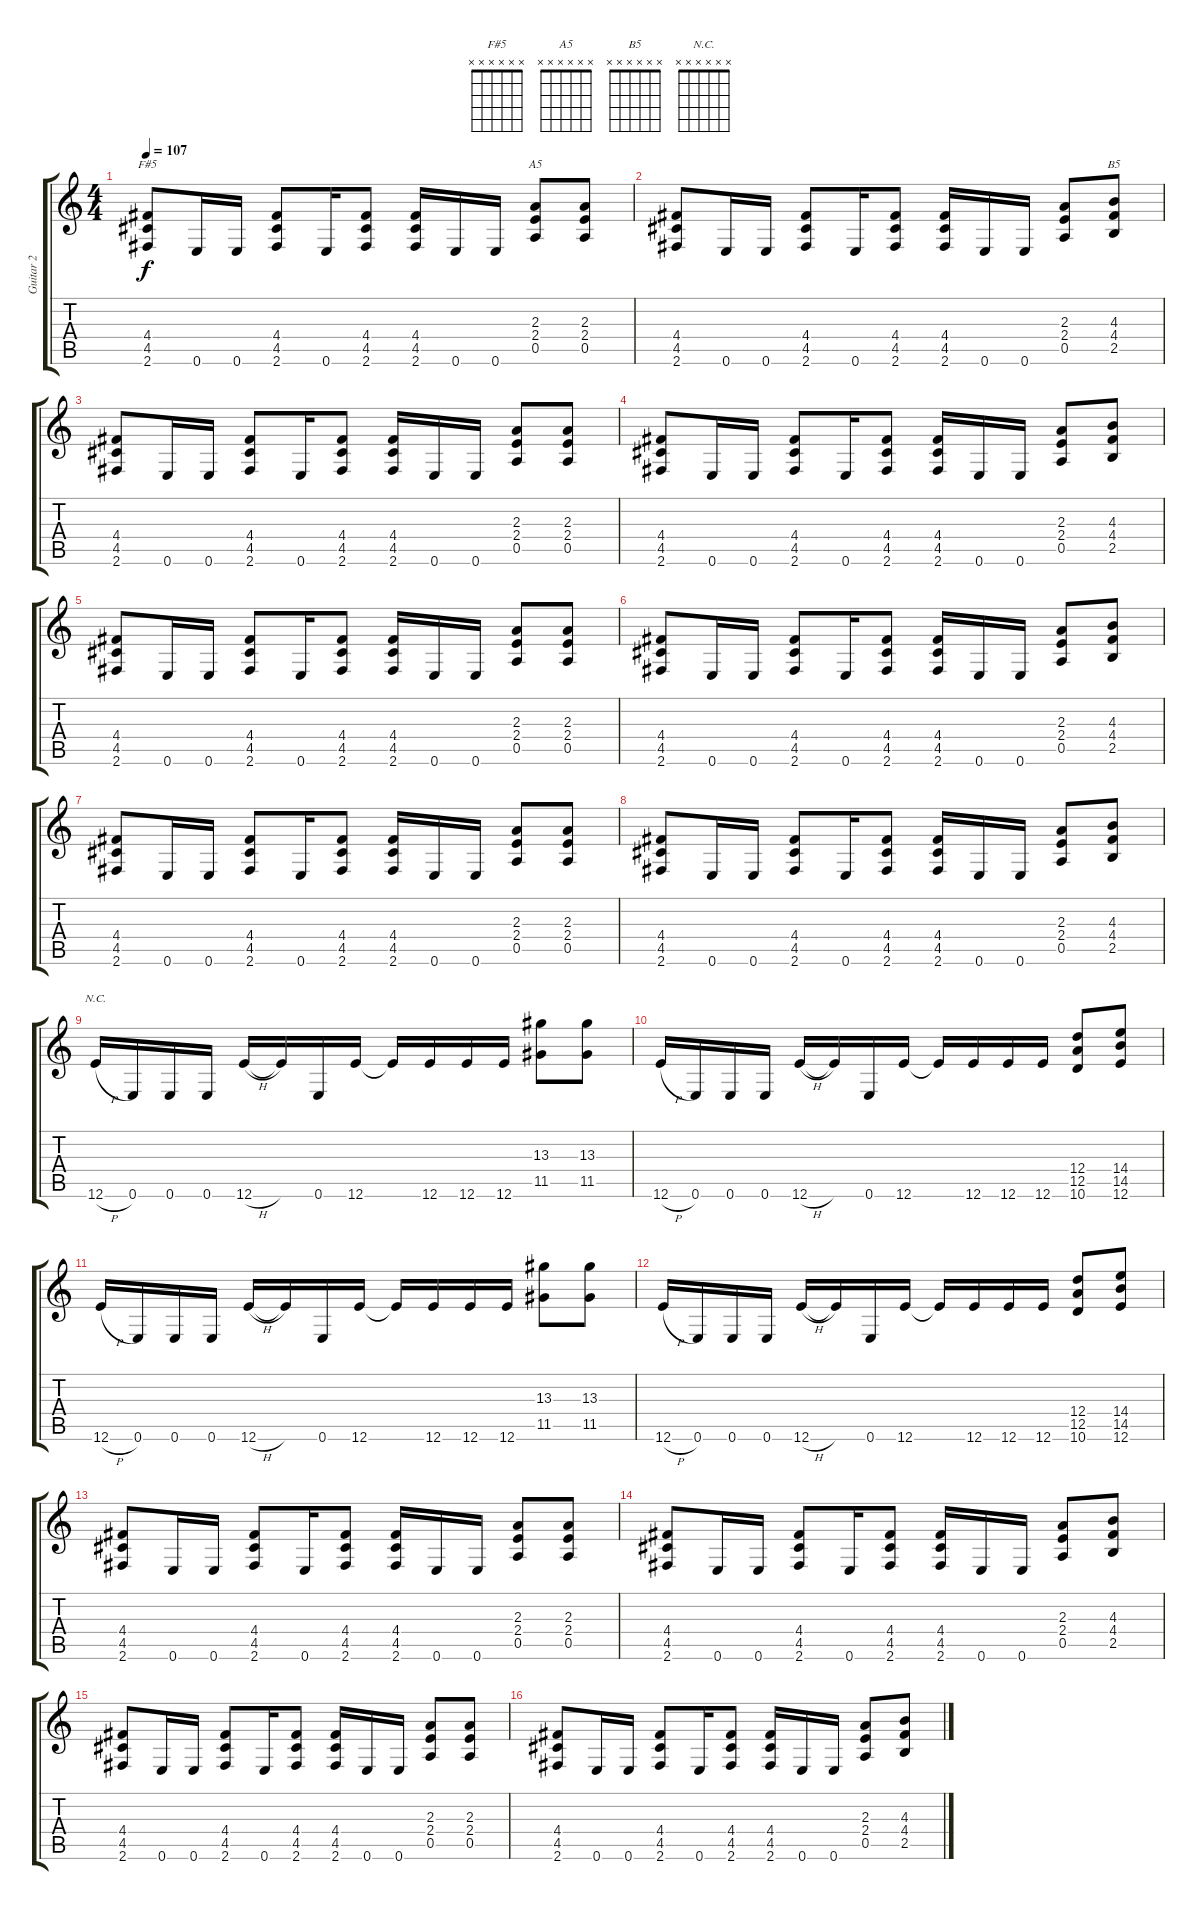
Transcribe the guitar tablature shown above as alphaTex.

\track ("Guitar 2" "Guitar 2") {instrument overdrivenguitar}
\staff {score tabs}
\tuning (E4 B3 G3 D3 A2 E2) {hide}
\chord ("F#5" x x x x x x) {firstfret 0}
\chord ("A5" x x x x x x) {firstfret 0}
\chord ("B5" x x x x x x) {firstfret 0}
\chord ("N.C." x x x x x x) {firstfret 0}
\ts (4 4)
\tempo 107
\clef g2
\ks c
(4.4 4.5 2.6).8{ch "F#5" dy f} 0.6.16 0.6.16 (4.4 4.5 2.6).8 0.6.16 (4.4 4.5 2.6).8 (4.4 4.5 2.6).16 0.6.16 0.6.16 (2.3 2.4 0.5).8{ch "A5"} (2.3 2.4 0.5).8 |
(4.4 4.5 2.6).8 0.6.16 0.6.16 (4.4 4.5 2.6).8 0.6.16 (4.4 4.5 2.6).8 (4.4 4.5 2.6).16 0.6.16 0.6.16 (2.3 2.4 0.5).8 (4.3 4.4 2.5).8{ch "B5"} |
(4.4 4.5 2.6).8 0.6.16 0.6.16 (4.4 4.5 2.6).8 0.6.16 (4.4 4.5 2.6).8 (4.4 4.5 2.6).16 0.6.16 0.6.16 (2.3 2.4 0.5).8 (2.3 2.4 0.5).8 |
(4.4 4.5 2.6).8 0.6.16 0.6.16 (4.4 4.5 2.6).8 0.6.16 (4.4 4.5 2.6).8 (4.4 4.5 2.6).16 0.6.16 0.6.16 (2.3 2.4 0.5).8 (4.3 4.4 2.5).8 |
(4.4 4.5 2.6).8 0.6.16 0.6.16 (4.4 4.5 2.6).8 0.6.16 (4.4 4.5 2.6).8 (4.4 4.5 2.6).16 0.6.16 0.6.16 (2.3 2.4 0.5).8 (2.3 2.4 0.5).8 |
(4.4 4.5 2.6).8 0.6.16 0.6.16 (4.4 4.5 2.6).8 0.6.16 (4.4 4.5 2.6).8 (4.4 4.5 2.6).16 0.6.16 0.6.16 (2.3 2.4 0.5).8 (4.3 4.4 2.5).8 |
(4.4 4.5 2.6).8 0.6.16 0.6.16 (4.4 4.5 2.6).8 0.6.16 (4.4 4.5 2.6).8 (4.4 4.5 2.6).16 0.6.16 0.6.16 (2.3 2.4 0.5).8 (2.3 2.4 0.5).8 |
(4.4 4.5 2.6).8 0.6.16 0.6.16 (4.4 4.5 2.6).8 0.6.16 (4.4 4.5 2.6).8 (4.4 4.5 2.6).16 0.6.16 0.6.16 (2.3 2.4 0.5).8 (4.3 4.4 2.5).8 |
12.6{h}.16{ch "N.C."} 0.6.16 0.6.16 0.6.16 12.6{h}.16 12.6{t}.16 0.6.16 12.6.16 12.6{t}.16 12.6.16 12.6.16 12.6.16 (13.3 11.5).8 (13.3 11.5).8 |
12.6{h}.16 0.6.16 0.6.16 0.6.16 12.6{h}.16 12.6{t}.16 0.6.16 12.6.16 12.6{t}.16 12.6.16 12.6.16 12.6.16 (12.4 12.5 10.6).8 (14.4 14.5 12.6).8 |
12.6{h}.16 0.6.16 0.6.16 0.6.16 12.6{h}.16 12.6{t}.16 0.6.16 12.6.16 12.6{t}.16 12.6.16 12.6.16 12.6.16 (13.3 11.5).8 (13.3 11.5).8 |
12.6{h}.16 0.6.16 0.6.16 0.6.16 12.6{h}.16 12.6{t}.16 0.6.16 12.6.16 12.6{t}.16 12.6.16 12.6.16 12.6.16 (12.4 12.5 10.6).8 (14.4 14.5 12.6).8 |
(4.4 4.5 2.6).8 0.6.16 0.6.16 (4.4 4.5 2.6).8 0.6.16 (4.4 4.5 2.6).8 (4.4 4.5 2.6).16 0.6.16 0.6.16 (2.3 2.4 0.5).8 (2.3 2.4 0.5).8 |
(4.4 4.5 2.6).8 0.6.16 0.6.16 (4.4 4.5 2.6).8 0.6.16 (4.4 4.5 2.6).8 (4.4 4.5 2.6).16 0.6.16 0.6.16 (2.3 2.4 0.5).8 (4.3 4.4 2.5).8 |
(4.4 4.5 2.6).8 0.6.16 0.6.16 (4.4 4.5 2.6).8 0.6.16 (4.4 4.5 2.6).8 (4.4 4.5 2.6).16 0.6.16 0.6.16 (2.3 2.4 0.5).8 (2.3 2.4 0.5).8 |
(4.4 4.5 2.6).8 0.6.16 0.6.16 (4.4 4.5 2.6).8 0.6.16 (4.4 4.5 2.6).8 (4.4 4.5 2.6).16 0.6.16 0.6.16 (2.3 2.4 0.5).8 (4.3 4.4 2.5).8
